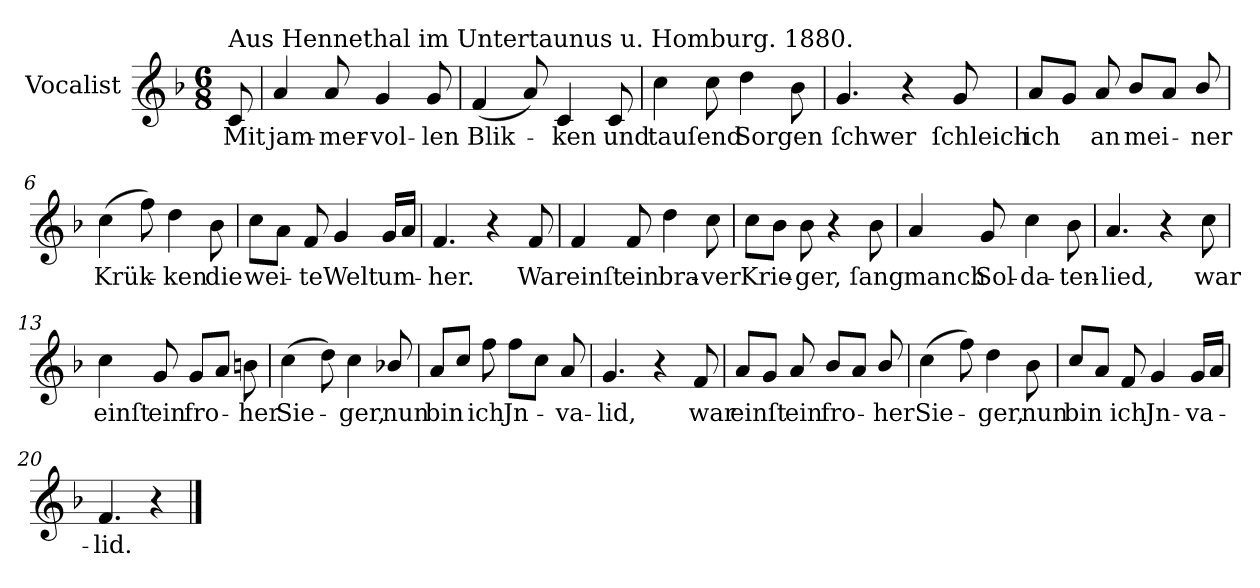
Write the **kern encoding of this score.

**kern	**text
*part1	*part1
*staff1	*staff1
*I"Vocalist	*
*k[b-]	*
*F:	*
*M6/8	*
=	=
!LO:TX:a:t=Aus Hennethal im Untertaunus u. Homburg. 1880.	!
8c	Mit
=1	=1
4a	jam-
8a	-mer-
4g	-vol-
8g	-len
=2	=2
(4f	Blik-
8a)	.
4c	-ken
8c	und
=3	=3
4cc	tauſend
8cc	.
4dd	Sorgen
8b-	.
=4	=4
4.g	ſchwer
4r	.
8g	ſchleich
=5	=5
8aL	ich
8gJ	.
8a	an
8b-L	mei-
8aJ	.
8b-/	-ner
=6	=6
(4cc	Krük-
8ff)	.
4dd	-ken
8b-	die
=7	=7
8ccL	wei-
8aJ	.
8f	-te
4g	Welt
16gLL	um-
16aJJ	.
=8	=8
4.f	-her.
4r	.
8f	War
=9	=9
4f	einſt
8f	ein
4dd	bra-
8cc	-ver
=10	=10
8ccL	Krie-
8b-J	.
8b-	-ger,
4r	.
8b-	ſang
=11	=11
4a	manch
8g	Sol-
4cc	-da-
8b-	-ten-
=12	=12
4.a	-lied,
4r	.
8cc	war
=13	=13
4cc	einſt
8g	ein
8gL	fro-
8aJ	.
8bn	-her
=14	=14
(4cc	Sie-
8dd)	.
4cc	-ger,
8b-X/	nun
=15	=15
8a/L	bin
8ccJ	.
8ff	ich
8ffL	Jn-
8ccJ	.
8a	-va-
=16	=16
4.g	-lid,
4r	.
8f	war
=17	=17
8aL	einſt
8gJ	.
8a	ein
8b-L	fro-
8aJ	.
8b-/	-her
=18	=18
(4cc	Sie-
8ff)	.
4dd	-ger,
8b-	nun
=19	=19
8cc/L	bin
8aJ	.
8f	ich
4g	Jn-
16gLL	-va-
16aJJ	.
=20	=20
4.f	-lid.
4r	.
==	==
*-	*-
